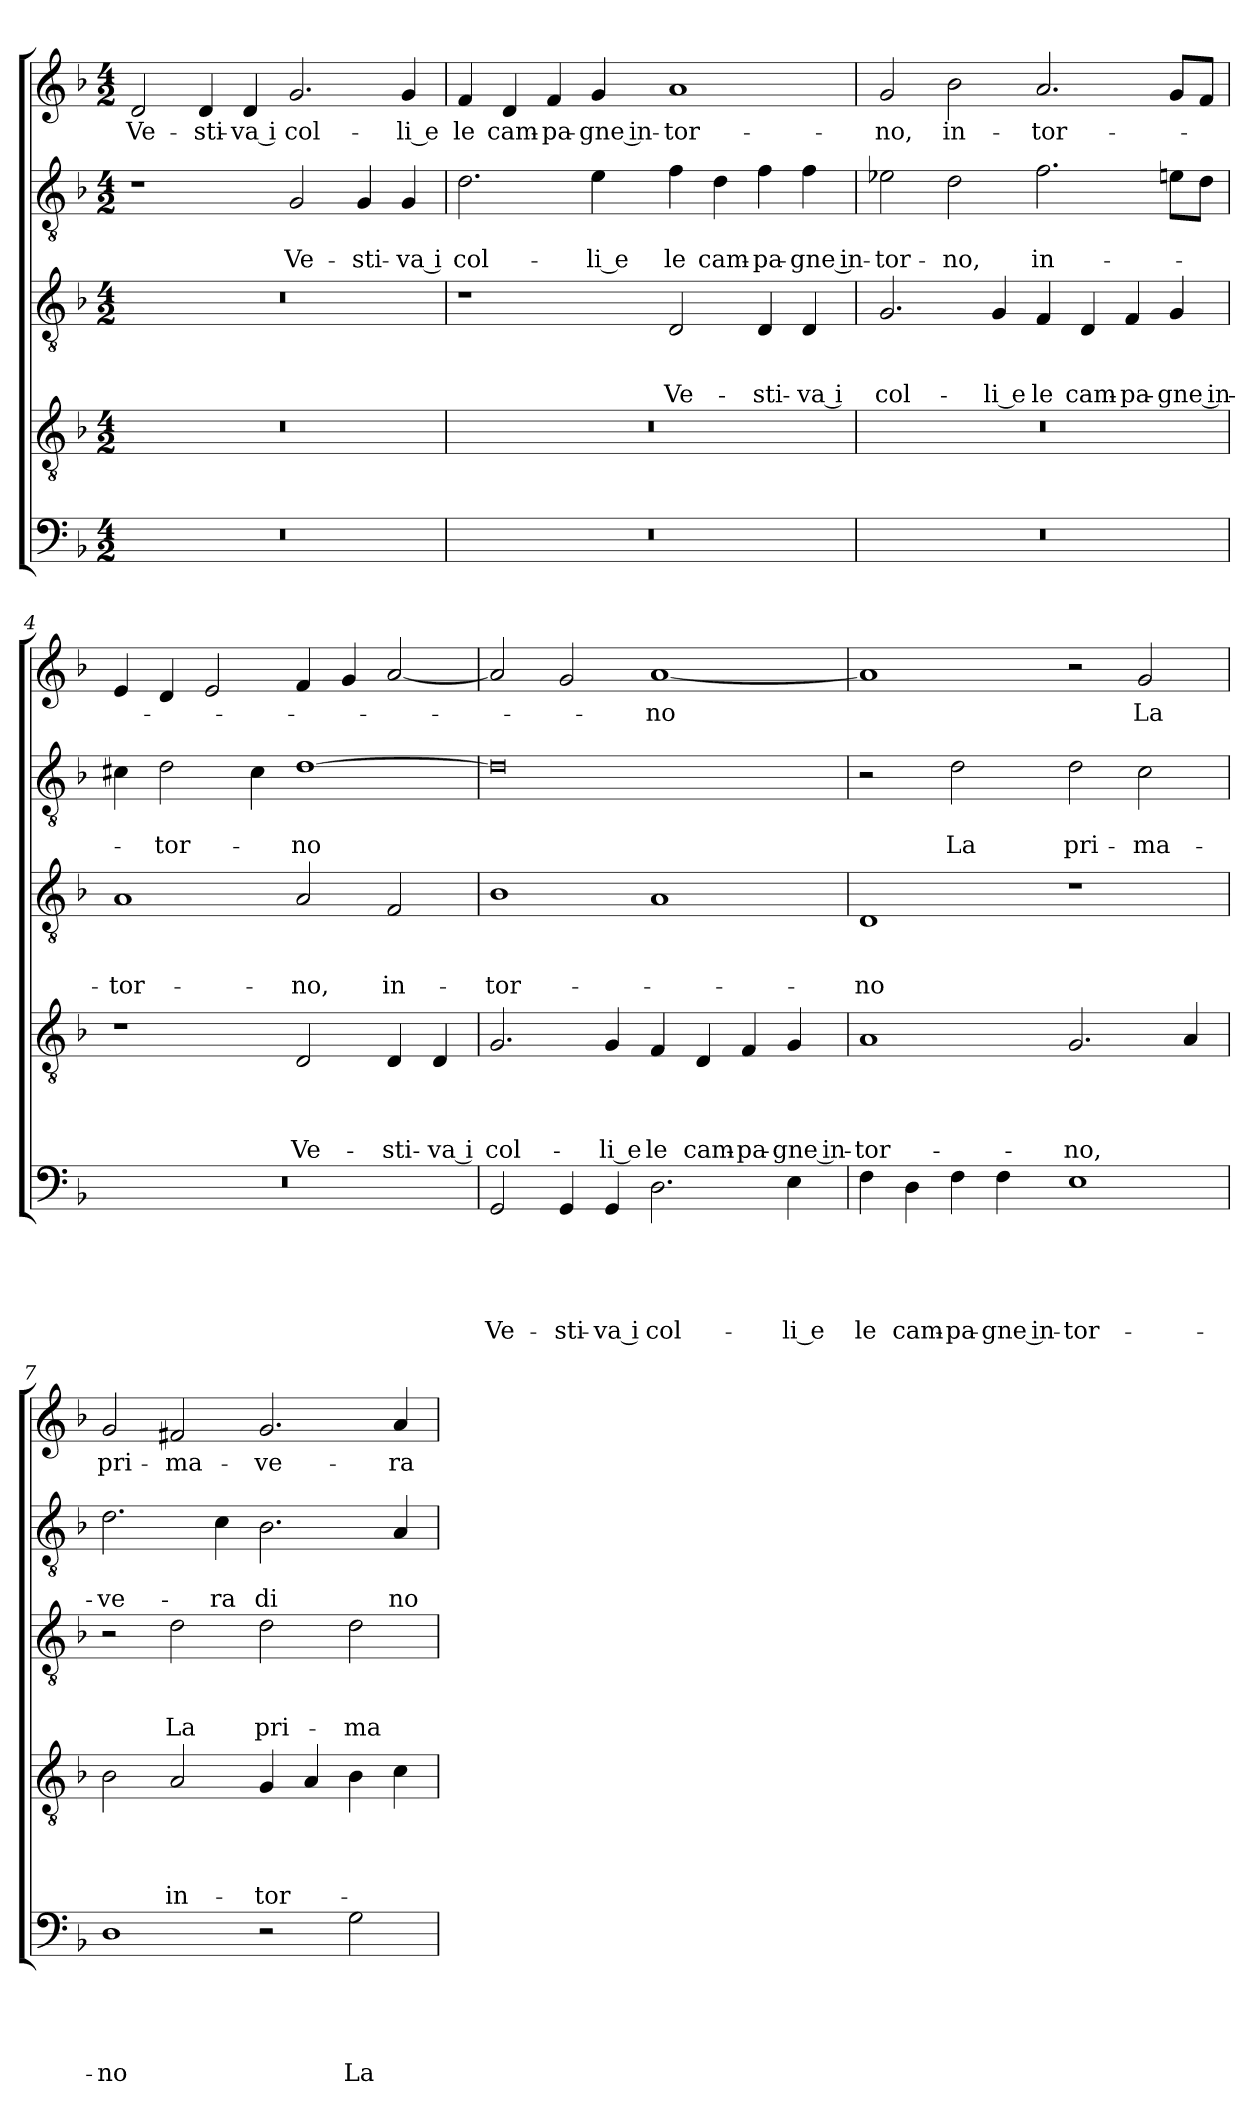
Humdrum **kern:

**kern	**text	**text	**text	**text	**text	**kern	**text	**text	**text	**text	**kern	**text	**text	**text	**kern	**text	**text	**kern	**text
*part5	*part5	*part5	*part5	*part5	*part5	*part4	*part4	*part4	*part4	*part4	*part3	*part3	*part3	*part3	*part2	*part2	*part2	*part1	*part1
*staff5	*staff5	*staff5	*staff5	*staff5	*staff5	*staff4	*staff4	*staff4	*staff4	*staff4	*staff3	*staff3	*staff3	*staff3	*staff2	*staff2	*staff2	*staff1	*staff1
*clefF4	*	*	*	*	*	*clefGv2	*	*	*	*	*clefGv2	*	*	*	*clefGv2	*	*	*clefG2	*
*k[b-]	*	*	*	*	*	*k[b-]	*	*	*	*	*k[b-]	*	*	*	*k[b-]	*	*	*k[b-]	*
*d:	*	*	*	*	*	*d:	*	*	*	*	*d:	*	*	*	*d:	*	*	*d:	*
*M4/2	*	*	*	*	*	*M4/2	*	*	*	*	*M4/2	*	*	*	*M4/2	*	*	*M4/2	*
=1	=1	=1	=1	=1	=1	=1	=1	=1	=1	=1	=1	=1	=1	=1	=1	=1	=1	=1	=1
!	!	!	!	!	!	!	!	!	!	!	!	!	!	!	!	!	!	!	!LO:LY:b
0r	.	.	.	.	.	0r	.	.	.	.	0r	.	.	.	1r	.	.	2d/	Ve-
!	!	!	!	!	!	!	!	!	!	!	!	!	!	!	!	!	!	!	!LO:LY:b
.	.	.	.	.	.	.	.	.	.	.	.	.	.	.	.	.	.	4d/	-sti-
!	!	!	!	!	!	!	!	!	!	!	!	!	!	!	!	!	!	!	!LO:LY:b
.	.	.	.	.	.	.	.	.	.	.	.	.	.	.	.	.	.	4d/	-va i
!	!	!	!	!	!	!	!	!	!	!	!	!	!	!	!	!	!LO:LY:b	!	!LO:LY:b
.	.	.	.	.	.	.	.	.	.	.	.	.	.	.	2G/	.	Ve-	2.g/	col-
!	!	!	!	!	!	!	!	!	!	!	!	!	!	!	!	!	!LO:LY:b	!	!
.	.	.	.	.	.	.	.	.	.	.	.	.	.	.	4G/	.	-sti-	.	.
!	!	!	!	!	!	!	!	!	!	!	!	!	!	!	!	!	!LO:LY:b	!	!LO:LY:b
.	.	.	.	.	.	.	.	.	.	.	.	.	.	.	4G/	.	-va i	4g/	-li e
=2	=2	=2	=2	=2	=2	=2	=2	=2	=2	=2	=2	=2	=2	=2	=2	=2	=2	=2	=2
!	!	!	!	!	!	!	!	!	!	!	!	!	!	!	!	!	!LO:LY:b	!	!LO:LY:b
0r	.	.	.	.	.	0r	.	.	.	.	1r	.	.	.	2.d\	.	col-	4f/	le
!	!	!	!	!	!	!	!	!	!	!	!	!	!	!	!	!	!	!	!LO:LY:b
.	.	.	.	.	.	.	.	.	.	.	.	.	.	.	.	.	.	4d/	cam-
!	!	!	!	!	!	!	!	!	!	!	!	!	!	!	!	!	!	!	!LO:LY:b
.	.	.	.	.	.	.	.	.	.	.	.	.	.	.	.	.	.	4f/	-pa-
!	!	!	!	!	!	!	!	!	!	!	!	!	!	!	!	!	!LO:LY:b	!	!LO:LY:b
.	.	.	.	.	.	.	.	.	.	.	.	.	.	.	4e\	.	-li e	4g/	-gne in-
!	!	!	!	!	!	!	!	!	!	!	!	!	!	!LO:LY:b	!	!	!LO:LY:b	!	!LO:LY:b
.	.	.	.	.	.	.	.	.	.	.	2D/	.	.	Ve-	4f\	.	le	1a	-tor-
!	!	!	!	!	!	!	!	!	!	!	!	!	!	!	!	!	!LO:LY:b	!	!
.	.	.	.	.	.	.	.	.	.	.	.	.	.	.	4d\	.	cam-	.	.
!	!	!	!	!	!	!	!	!	!	!	!	!	!	!LO:LY:b	!	!	!LO:LY:b	!	!
.	.	.	.	.	.	.	.	.	.	.	4D/	.	.	-sti-	4f\	.	-pa-	.	.
!	!	!	!	!	!	!	!	!	!	!	!	!	!	!LO:LY:b	!	!	!LO:LY:b	!	!
.	.	.	.	.	.	.	.	.	.	.	4D/	.	.	-va i	4f\	.	-gne in-	.	.
=3	=3	=3	=3	=3	=3	=3	=3	=3	=3	=3	=3	=3	=3	=3	=3	=3	=3	=3	=3
!	!	!	!	!	!	!	!	!	!	!	!	!	!	!LO:LY:b	!	!	!LO:LY:b	!	!LO:LY:b
0r	.	.	.	.	.	0r	.	.	.	.	2.G/	.	.	col-	2e-X\	.	-tor-	2g/	-no,
!	!	!	!	!	!	!	!	!	!	!	!	!	!	!	!	!	!LO:LY:b	!	!LO:LY:b
.	.	.	.	.	.	.	.	.	.	.	.	.	.	.	2d\	.	-no,	2b-\	in-
!	!	!	!	!	!	!	!	!	!	!	!	!	!	!LO:LY:b	!	!	!	!	!
.	.	.	.	.	.	.	.	.	.	.	4G/	.	.	-li e	.	.	.	.	.
!	!	!	!	!	!	!	!	!	!	!	!	!	!	!LO:LY:b	!	!	!LO:LY:b	!	!LO:LY:b
.	.	.	.	.	.	.	.	.	.	.	4F/	.	.	le	2.f\	.	in-	2.a/	-tor-
!	!	!	!	!	!	!	!	!	!	!	!	!	!	!LO:LY:b	!	!	!	!	!
.	.	.	.	.	.	.	.	.	.	.	4D/	.	.	cam-	.	.	.	.	.
!	!	!	!	!	!	!	!	!	!	!	!	!	!	!LO:LY:b	!	!	!	!	!
.	.	.	.	.	.	.	.	.	.	.	4F/	.	.	-pa-	.	.	.	.	.
!	!	!	!	!	!	!	!	!	!	!	!	!	!	!LO:LY:b	!	!	!	!	!
.	.	.	.	.	.	.	.	.	.	.	4G/	.	.	-gne in-	8en\L	.	.	8g/L	.
.	.	.	.	.	.	.	.	.	.	.	.	.	.	.	8d\J	.	.	8f/J	.
=4	=4	=4	=4	=4	=4	=4	=4	=4	=4	=4	=4	=4	=4	=4	=4	=4	=4	=4	=4
!	!	!	!	!	!	!	!	!	!	!	!	!	!	!LO:LY:b	!	!	!	!	!
0r	.	.	.	.	.	1r	.	.	.	.	1A	.	.	-tor-	4c#X\	.	.	4e/	.
!	!	!	!	!	!	!	!	!	!	!	!	!	!	!	!	!	!LO:LY:b	!	!
.	.	.	.	.	.	.	.	.	.	.	.	.	.	.	2d\	.	-tor-	4d/	.
.	.	.	.	.	.	.	.	.	.	.	.	.	.	.	.	.	.	2e/	.
.	.	.	.	.	.	.	.	.	.	.	.	.	.	.	4c#\	.	.	.	.
!	!	!	!	!	!	!	!	!	!	!LO:LY:b	!	!	!	!LO:LY:b	!	!	!LO:LY:b	!	!
.	.	.	.	.	.	2D/	.	.	.	Ve-	2A/	.	.	-no,	[1d	.	-no	4f/	.
.	.	.	.	.	.	.	.	.	.	.	.	.	.	.	.	.	.	4g/	.
!	!	!	!	!	!	!	!	!	!	!LO:LY:b	!	!	!	!LO:LY:b	!	!	!	!	!
.	.	.	.	.	.	4D/	.	.	.	-sti-	2F/	.	.	in-	.	.	.	[2a/	.
!	!	!	!	!	!	!	!	!	!	!LO:LY:b	!	!	!	!	!	!	!	!	!
.	.	.	.	.	.	4D/	.	.	.	-va i	.	.	.	.	.	.	.	.	.
!!LO:LB:g=z
=5	=5	=5	=5	=5	=5	=5	=5	=5	=5	=5	=5	=5	=5	=5	=5	=5	=5	=5	=5
!	!	!	!	!	!LO:LY:b	!	!	!	!	!LO:LY:b	!	!	!	!LO:LY:b	!	!	!	!	!
2GG/	.	.	.	.	Ve-	2.G/	.	.	.	col-	1B-	.	.	-tor-	0d]	.	.	2a/]	.
!	!	!	!	!	!LO:LY:b	!	!	!	!	!	!	!	!	!	!	!	!	!	!
4GG/	.	.	.	.	-sti-	.	.	.	.	.	.	.	.	.	.	.	.	2g/	.
!	!	!	!	!	!LO:LY:b	!	!	!	!	!LO:LY:b	!	!	!	!	!	!	!	!	!
4GG/	.	.	.	.	-va i	4G/	.	.	.	-li e	.	.	.	.	.	.	.	.	.
!	!	!	!	!	!LO:LY:b	!	!	!	!	!LO:LY:b	!	!	!	!	!	!	!	!	!LO:LY:b
2.D\	.	.	.	.	col-	4F/	.	.	.	le	1A	.	.	.	.	.	.	[1a	-no
!	!	!	!	!	!	!	!	!	!	!LO:LY:b	!	!	!	!	!	!	!	!	!
.	.	.	.	.	.	4D/	.	.	.	cam-	.	.	.	.	.	.	.	.	.
!	!	!	!	!	!	!	!	!	!	!LO:LY:b	!	!	!	!	!	!	!	!	!
.	.	.	.	.	.	4F/	.	.	.	-pa-	.	.	.	.	.	.	.	.	.
!	!	!	!	!	!LO:LY:b	!	!	!	!	!LO:LY:b	!	!	!	!	!	!	!	!	!
4E\	.	.	.	.	-li e	4G/	.	.	.	-gne in-	.	.	.	.	.	.	.	.	.
=6	=6	=6	=6	=6	=6	=6	=6	=6	=6	=6	=6	=6	=6	=6	=6	=6	=6	=6	=6
!	!	!	!	!	!LO:LY:b	!	!	!	!	!LO:LY:b	!	!	!	!LO:LY:b	!	!	!	!	!
4F\	.	.	.	.	le	1A	.	.	.	-tor-	1D	.	.	-no	2r	.	.	1a]	.
!	!	!	!	!	!LO:LY:b	!	!	!	!	!	!	!	!	!	!	!	!	!	!
4D\	.	.	.	.	cam-	.	.	.	.	.	.	.	.	.	.	.	.	.	.
!	!	!	!	!	!LO:LY:b	!	!	!	!	!	!	!	!	!	!	!	!LO:LY:b	!	!
4F\	.	.	.	.	-pa-	.	.	.	.	.	.	.	.	.	2d\	.	La	.	.
!	!	!	!	!	!LO:LY:b	!	!	!	!	!	!	!	!	!	!	!	!	!	!
4F\	.	.	.	.	-gne in-	.	.	.	.	.	.	.	.	.	.	.	.	.	.
!	!	!	!	!	!LO:LY:b	!	!	!	!	!LO:LY:b	!	!	!	!	!	!	!LO:LY:b	!	!
1E	.	.	.	.	-tor-	2.G/	.	.	.	-no,	1r	.	.	.	2d\	.	pri-	2r	.
!	!	!	!	!	!	!	!	!	!	!	!	!	!	!	!	!	!LO:LY:b	!	!LO:LY:b
.	.	.	.	.	.	.	.	.	.	.	.	.	.	.	2c\	.	-ma-	2g/	La
.	.	.	.	.	.	4A/	.	.	.	.	.	.	.	.	.	.	.	.	.
=7	=7	=7	=7	=7	=7	=7	=7	=7	=7	=7	=7	=7	=7	=7	=7	=7	=7	=7	=7
!	!	!	!	!	!LO:LY:b	!	!	!	!	!	!	!	!	!	!	!	!LO:LY:b	!	!LO:LY:b
1D	.	.	.	.	-no	2B-\	.	.	.	.	2r	.	.	.	2.d\	.	-ve-	2g/	pri-
!	!	!	!	!	!	!	!	!	!	!LO:LY:b	!	!	!	!LO:LY:b	!	!	!	!	!LO:LY:b
.	.	.	.	.	.	2A/	.	.	.	in-	2d\	.	.	La	.	.	.	2f#X/	-ma-
!	!	!	!	!	!	!	!	!	!	!	!	!	!	!	!	!	!LO:LY:b	!	!
.	.	.	.	.	.	.	.	.	.	.	.	.	.	.	4c\	.	-ra	.	.
!	!	!	!	!	!	!	!	!	!	!LO:LY:b	!	!	!	!LO:LY:b	!	!	!LO:LY:b	!	!LO:LY:b
2r	.	.	.	.	.	4G/	.	.	.	-tor-	2d\	.	.	pri-	2.B-\	.	di	2.g/	-ve-
.	.	.	.	.	.	4A/	.	.	.	.	.	.	.	.	.	.	.	.	.
!	!	!	!	!	!LO:LY:b	!	!	!	!	!	!	!	!	!LO:LY:b	!	!	!	!	!
2G\	.	.	.	.	La	4B-\	.	.	.	.	2d\	.	.	-ma-	.	.	.	.	.
!	!	!	!	!	!	!	!	!	!	!	!	!	!	!	!	!	!LO:LY:b	!	!LO:LY:b
.	.	.	.	.	.	4c\	.	.	.	.	.	.	.	.	4A/	.	no-	4a/	-ra
=	=	=	=	=	=	=	=	=	=	=	=	=	=	=	=	=	=	=	=
*-	*-	*-	*-	*-	*-	*-	*-	*-	*-	*-	*-	*-	*-	*-	*-	*-	*-	*-	*-
